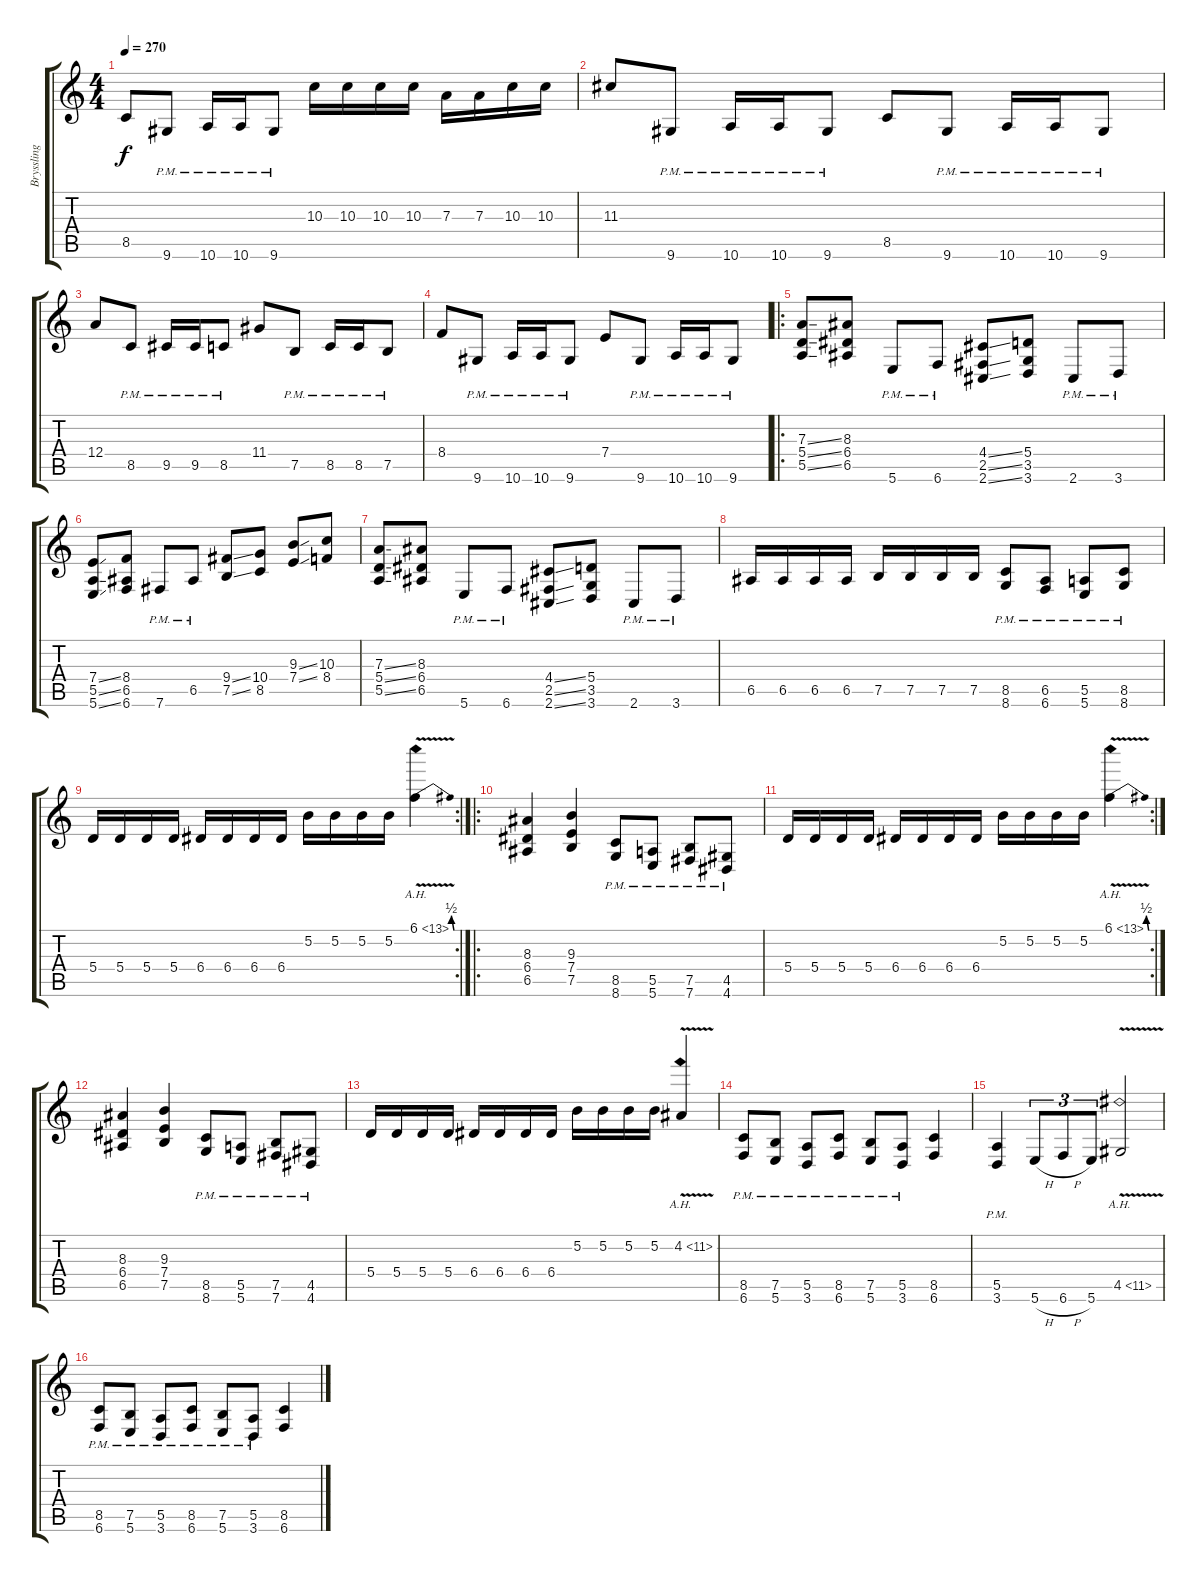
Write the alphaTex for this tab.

\track ("Bryssling" "Bryssling") {instrument distortionguitar}
\staff {score tabs}
\tuning (B3 Gb3 D3 A2 E2 B1) {hide}
\ts (4 4)
\tempo 270
\clef g2
\ks c
8.5.8{dy f} 9.6{pm}.8 10.6{pm}.16 10.6{pm}.16 9.6{pm}.8 10.3.16 10.3.16 10.3.16 10.3.16 7.3.16 7.3.16 10.3.16 10.3.16 |
11.3.8 9.6{pm}.8 10.6{pm}.16 10.6{pm}.16 9.6{pm}.8 8.5.8 9.6{pm}.8 10.6{pm}.16 10.6{pm}.16 9.6{pm}.8 |
12.4.8 8.5{pm}.8 9.5{pm}.16 9.5{pm}.16 8.5{pm}.8 11.4.8 7.5{pm}.8 8.5{pm}.16 8.5{pm}.16 7.5{pm}.8 |
8.4.8 9.6{pm}.8 10.6{pm}.16 10.6{pm}.16 9.6{pm}.8 7.4.8 9.6{pm}.8 10.6{pm}.16 10.6{pm}.16 9.6{pm}.8 |
\ro
(7.3{ss} 5.4{ss} 5.5{ss}).8 (8.3 6.4 6.5).8 5.6{pm}.8 6.6{pm}.8 (4.4{ss} 2.5{ss} 2.6{ss}).8 (5.4 3.5 3.6).8 2.6{pm}.8 3.6{pm}.8 |
(7.4{ss} 5.5{ss} 5.6{ss}).8 (8.4 6.5 6.6).8 7.6{pm}.8 6.5{pm}.8 (9.4{ss} 7.5{ss}).8 (10.4 8.5).8 (9.3{ss} 7.4{ss}).8 (10.3 8.4).8 |
(7.3{ss} 5.4{ss} 5.5{ss}).8 (8.3 6.4 6.5).8 5.6{pm}.8 6.6{pm}.8 (4.4{ss} 2.5{ss} 2.6{ss}).8 (5.4 3.5 3.6).8 2.6{pm}.8 3.6{pm}.8 |
6.5.16 6.5.16 6.5.16 6.5.16 7.5.16 7.5.16 7.5.16 7.5.16 (8.5{pm} 8.6{pm}).8 (6.5{pm} 6.6{pm}).8 (5.5{pm} 5.6{pm}).8 (8.5{pm} 8.6{pm}).8 |
\rc 2
5.4.16 5.4.16 5.4.16 5.4.16 6.4.16 6.4.16 6.4.16 6.4.16 5.2.16 5.2.16 5.2.16 5.2.16 6.1{be (bend 0 0 60 2) ah 7 v}.4 |
\ro
(8.3 6.4 6.5).4 (9.3 7.4 7.5).4 (8.5{pm} 8.6{pm}).8 (5.5{pm} 5.6{pm}).8 (7.5{pm} 7.6{pm}).8 (4.5{pm} 4.6{pm}).8 |
\rc 2
5.4.16 5.4.16 5.4.16 5.4.16 6.4.16 6.4.16 6.4.16 6.4.16 5.2.16 5.2.16 5.2.16 5.2.16 6.1{be (bend 0 0 60 2) ah 7 v}.4 |
(8.3 6.4 6.5).4 (9.3 7.4 7.5).4 (8.5{pm} 8.6{pm}).8 (5.5{pm} 5.6{pm}).8 (7.5{pm} 7.6{pm}).8 (4.5{pm} 4.6{pm}).8 |
5.4.16 5.4.16 5.4.16 5.4.16 6.4.16 6.4.16 6.4.16 6.4.16 5.2.16 5.2.16 5.2.16 5.2.16 4.2{ah 7 v}.4 |
(8.5{pm} 6.6{pm}).8 (7.5{pm} 5.6{pm}).8 (5.5{pm} 3.6{pm}).8 (8.5{pm} 6.6{pm}).8 (7.5{pm} 5.6{pm}).8 (5.5{pm} 3.6{pm}).8 (8.5 6.6).4 |
(5.5{pm} 3.6{pm}).4 5.6{h}.8{tu (3 2)} 6.6{h}.8{tu (3 2)} 5.6.8{tu (3 2)} 4.5{ah 7 v}.2 |
(8.5{pm} 6.6{pm}).8 (7.5{pm} 5.6{pm}).8 (5.5{pm} 3.6{pm}).8 (8.5{pm} 6.6{pm}).8 (7.5{pm} 5.6{pm}).8 (5.5{pm} 3.6{pm}).8 (8.5 6.6).4
